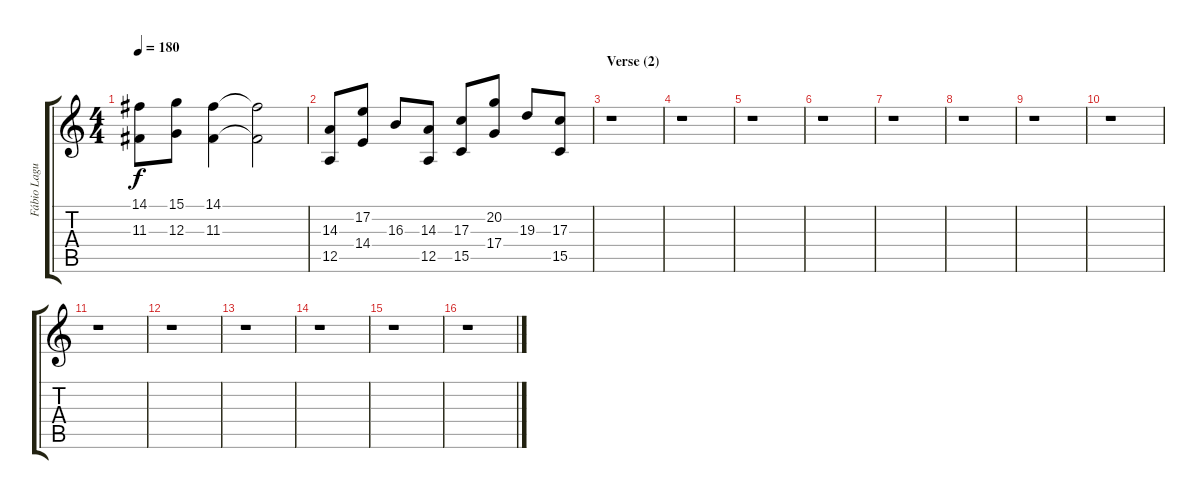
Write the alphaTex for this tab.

\track ("Fábio Laguna" "Fábio Lagu") {instrument stringensemble1}
\staff {score tabs}
\tuning (E4 B3 G3 D3 A2 E2) {hide}
\ts (4 4)
\tempo 180
\clef g2
\ks c
(14.1 11.3).8{dy f} (15.1 12.3).8 (14.1 11.3).4 (14.1{t} 11.3{t}).2 |
(14.3 12.5).8 (17.2 14.4).8 16.3.8 (14.3 12.5).8 (17.3 15.5).8 (20.2 17.4).8 19.3.8 (17.3 15.5).8 |
\section ("" "Verse (2)")
r.1 |
r.1 |
r.1 |
r.1 |
r.1 |
r.1 |
r.1 |
r.1 |
r.1 |
r.1 |
r.1 |
r.1 |
r.1 |
r.1
